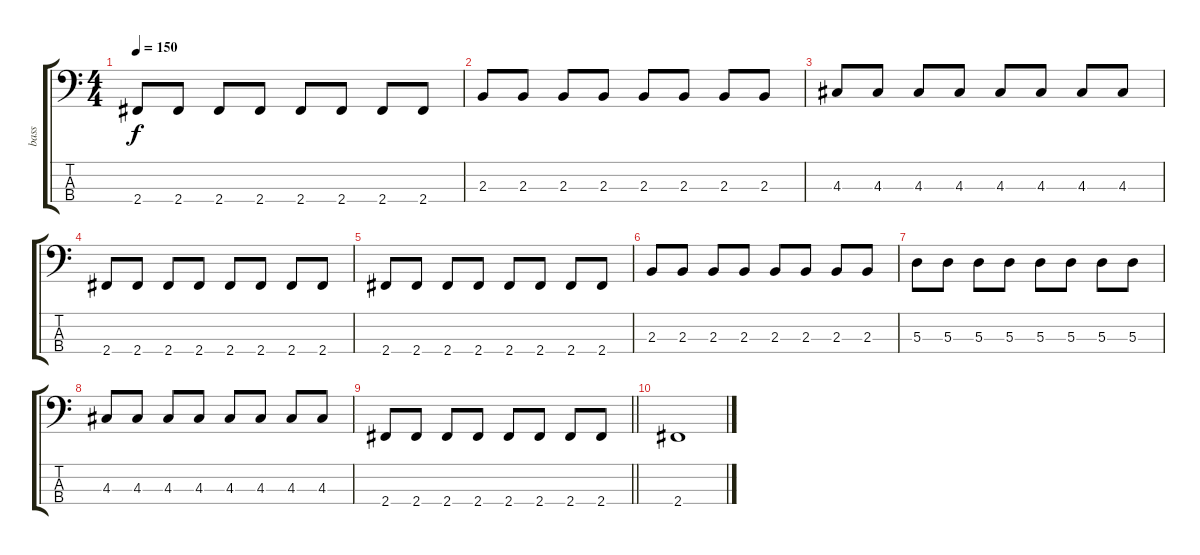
\track ("bass" "bass") {instrument electricbassfinger}
\staff {score tabs}
\tuning (G2 D2 A1 E1) {hide}
\ts (4 4)
\tempo 150
\clef f4
\ks c
2.4.8{dy f} 2.4.8 2.4.8 2.4.8 2.4.8 2.4.8 2.4.8 2.4.8 |
2.3.8 2.3.8 2.3.8 2.3.8 2.3.8 2.3.8 2.3.8 2.3.8 |
4.3.8 4.3.8 4.3.8 4.3.8 4.3.8 4.3.8 4.3.8 4.3.8 |
2.4.8 2.4.8 2.4.8 2.4.8 2.4.8 2.4.8 2.4.8 2.4.8 |
2.4.8 2.4.8 2.4.8 2.4.8 2.4.8 2.4.8 2.4.8 2.4.8 |
2.3.8 2.3.8 2.3.8 2.3.8 2.3.8 2.3.8 2.3.8 2.3.8 |
5.3.8 5.3.8 5.3.8 5.3.8 5.3.8 5.3.8 5.3.8 5.3.8 |
4.3.8 4.3.8 4.3.8 4.3.8 4.3.8 4.3.8 4.3.8 4.3.8 |
\barLineRight lightlight
2.4.8 2.4.8 2.4.8 2.4.8 2.4.8 2.4.8 2.4.8 2.4.8 |
2.4.1
